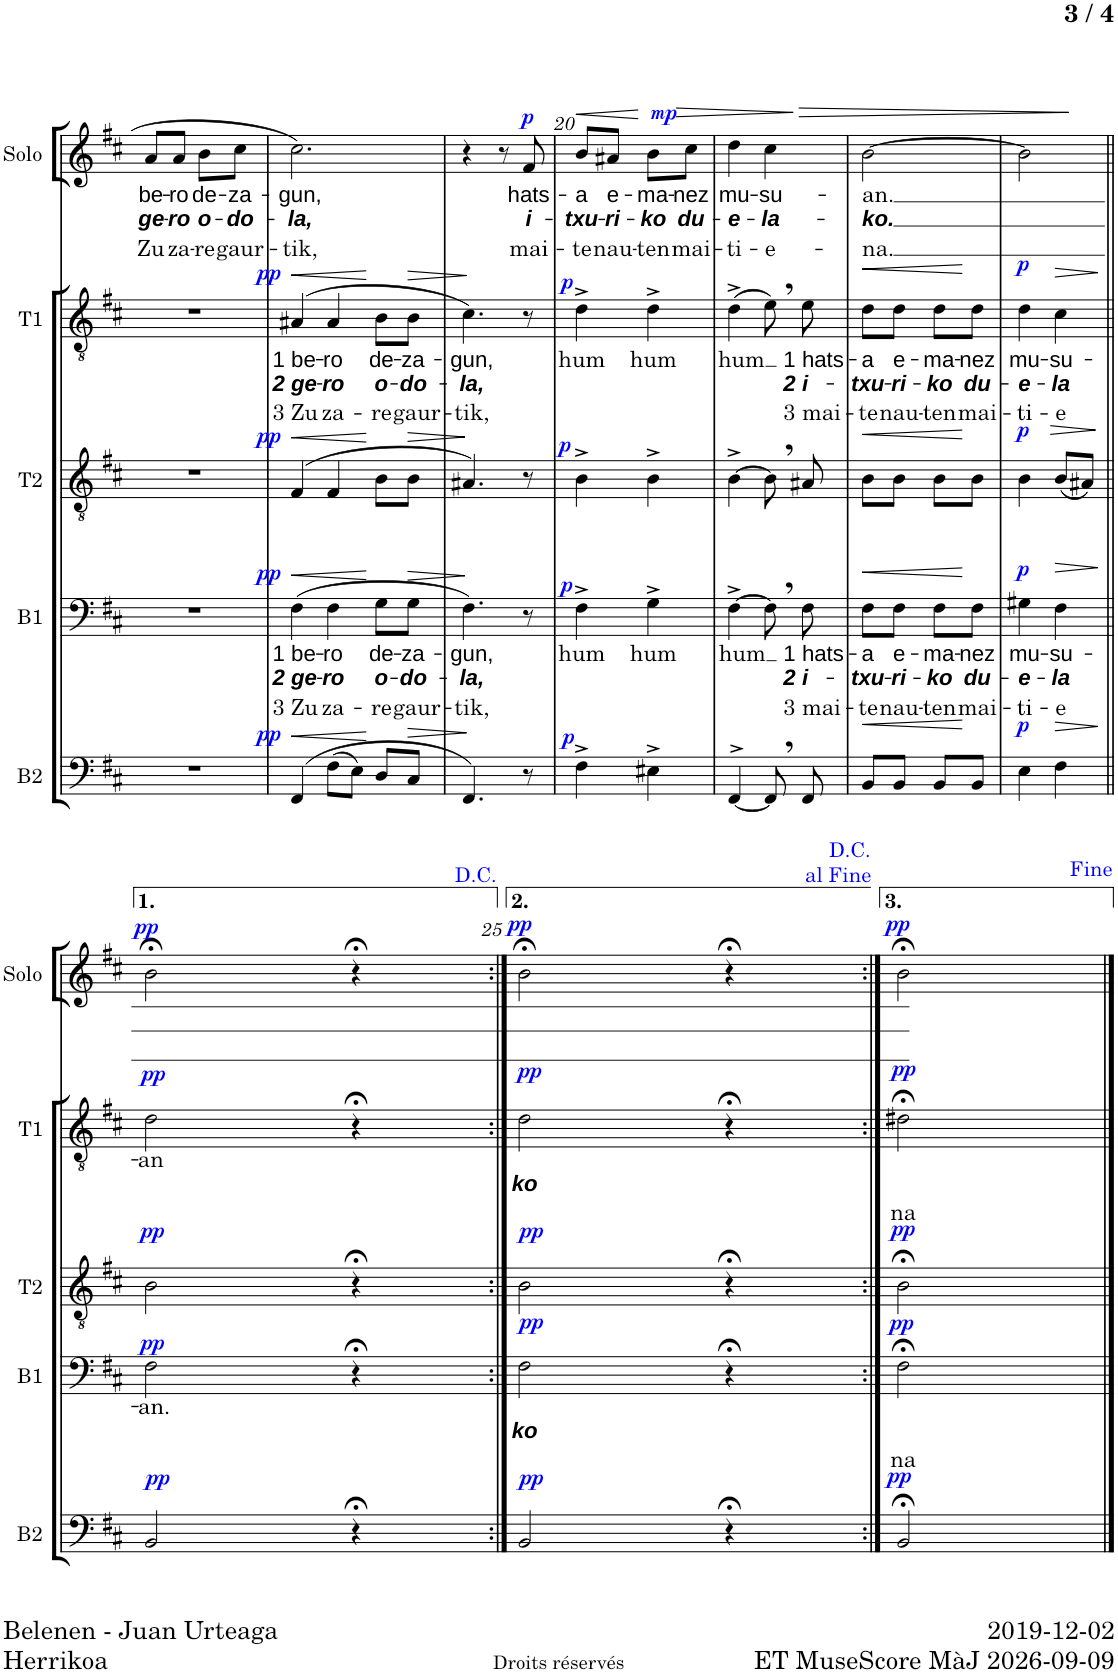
**kern	**dynam	**kern	**text	**text	**text	**dynam	**kern	**dynam	**kern	**text	**text	**text	**dynam	**kern	**text	**text	**text	**dynam
*part5	*part5	*part4	*part4	*part4	*part4	*part4	*part3	*part3	*part2	*part2	*part2	*part2	*part2	*part1	*part1	*part1	*part1	*part1
*staff5	*staff5	*staff4	*staff4	*staff4	*staff4	*staff4	*staff3	*staff3	*staff2	*staff2	*staff2	*staff2	*staff2	*staff1	*staff1	*staff1	*staff1	*staff1
*I"Basse	*	*I"Baryton	*	*	*	*	*I"Ténor 2	*	*I"Ténor 1	*	*	*	*	*I"Soprano  Soliste	*	*	*	*
*I'B2	*	*I'B1	*	*	*	*	*I'T2	*	*I'T1	*	*	*	*	*	*	*	*	*
!!LO:PB:g=z
*clefF4	*	*clefF4	*	*	*	*	*clefGv2	*	*clefGv2	*	*	*	*	*clefG2	*	*	*	*
*k[f#c#]	*	*k[f#c#]	*	*	*	*	*k[f#c#]	*	*k[f#c#]	*	*	*	*	*k[f#c#]	*	*	*	*
*M2/4	*	*M2/4	*	*	*	*	*M2/4	*	*M2/4	*	*	*	*	*M2/4	*	*	*	*
=17	=17	=17	=17	=17	=17	=17	=17	=17	=17	=17	=17	=17	=17	=17	=17	=17	=17	=17
!	!	!	!	!	!	!	!	!	!	!	!	!	!	!	!LO:LY:b	!LO:LY:b	!LO:LY:b	!
2r	.	2r	.	.	.	.	2r	.	2r	.	.	.	.	8a/L	be-	ge-	Zu	.
!	!	!	!	!	!	!	!	!	!	!	!	!	!	!	!LO:LY:b	!LO:LY:b	!LO:LY:b	!
.	.	.	.	.	.	.	.	.	.	.	.	.	.	8a/J	-ro	-ro	za-	.
!	!	!	!	!	!	!	!	!	!	!	!	!	!	!	!LO:LY:b	!LO:LY:b	!LO:LY:b	!
.	.	.	.	.	.	.	.	.	.	.	.	.	.	8b\L	de-	o-	-re	.
!	!	!	!	!	!	!	!	!	!	!	!	!	!	!	!LO:LY:b	!LO:LY:b	!LO:LY:b	!
.	.	.	.	.	.	.	.	.	.	.	.	.	.	8cc#\J	-za-	-do-	gaur-	.
=18	=18	=18	=18	=18	=18	=18	=18	=18	=18	=18	=18	=18	=18	=18	=18	=18	=18	=18
*M3/4	*	*M3/4	*	*	*	*	*M3/4	*	*M3/4	*	*	*	*	*M3/4	*	*	*	*
!	!LO:HP:b	!	!LO:LY:b	!LO:LY:b	!LO:LY:b	!LO:HP:b	!	!LO:HP:b	!	!LO:LY:b	!LO:LY:b	!LO:LY:b	!LO:HP:b	!	!LO:LY:b	!LO:LY:b	!LO:LY:b	!
!	!LO:DY:n=1:a	!	!	!	!	!LO:DY:n=1:a	!	!LO:DY:n=1:a	!	!	!	!	!LO:DY:n=1:a	!	!	!	!	!
(4FF#/	< pp	(4F#\	1 be-	2 ge-	3 Zu	< pp	(>4F#/	< pp	(4A#X/	1 be-	2 ge-	3 Zu	< pp	2.cc#\	-gun,	-la,	-tik,	.
!	!	!	!LO:LY:b	!LO:LY:b	!LO:LY:b	!	!	!	!	!LO:LY:b	!LO:LY:b	!LO:LY:b	!	!	!	!	!	!
(8F#\L	.	4F#\	-ro	-ro	za-	.	4F#/	.	4A#/	-ro	-ro	za-	.	.	.	.	.	.
8E\J)	.	.	.	.	.	.	.	.	.	.	.	.	.	.	.	.	.	.
!	!	!	!LO:LY:b	!LO:LY:b	!LO:LY:b	!	!	!	!	!LO:LY:b	!LO:LY:b	!LO:LY:b	!	!	!	!	!	!
8D/L	[	8G\L	de-	o-	-re	[	8B\L	[	8B\L	de-	o-	-re	[	.	.	.	.	.
!	!LO:HP:b	!	!LO:LY:b	!LO:LY:b	!LO:LY:b	!LO:HP:b	!	!LO:HP:b	!	!LO:LY:b	!LO:LY:b	!LO:LY:b	!LO:HP:b	!	!	!	!	!
8C#/J	>	8G\J	-za-	-do-	gaur-	>	8B\J	>	8B\J	-za-	-do-	gaur-	>	.	.	.	.	.
=19	=19	=19	=19	=19	=19	=19	=19	=19	=19	=19	=19	=19	=19	=19	=19	=19	=19	=19
*M2/4	*	*M2/4	*	*	*	*	*M2/4	*	*M2/4	*	*	*	*	*M2/4	*	*	*	*
!	!	!	!LO:LY:b	!LO:LY:b	!LO:LY:b	!	!	!	!	!LO:LY:b	!LO:LY:b	!LO:LY:b	!	!	!	!	!	!
4.FF#/)	.	4.F#\)	-gun,	-la,	-tik,	.	4.A#X/)	.	4.c#\)	-gun,	-la,	-tik,	.	4r	.	.	.	.
.	.	.	.	.	.	.	.	.	.	.	.	.	.	8r	.	.	.	.
!	!	!	!	!	!	!	!	!	!	!	!	!	!	!	!LO:LY:b	!LO:LY:b	!LO:LY:b	!LO:DY:a
8r	]	8r	.	.	.	]	8r	]	8r	.	.	.	]	8f#/	hats-	i-	mai-	p
=20	=20	=20	=20	=20	=20	=20	=20	=20	=20	=20	=20	=20	=20	=20	=20	=20	=20	=20
!	!LO:DY:a	!	!LO:LY:b	!	!	!LO:DY:a	!	!LO:DY:a	!	!LO:LY:b	!	!	!LO:DY:a	!	!LO:LY:b	!LO:LY:b	!LO:LY:b	!LO:HP:b
4F#^\	p	4F#^\	hum	.	.	p	4B^\	p	4d^\	hum	.	.	p	8b/L	-a	-txu-	-te	<
!	!	!	!	!	!	!	!	!	!	!	!	!	!	!	!LO:LY:b	!LO:LY:b	!LO:LY:b	!
.	.	.	.	.	.	.	.	.	.	.	.	.	.	8a#X/J	e-	-ri-	nau-	.
!	!	!	!LO:LY:b	!	!	!	!	!	!	!LO:LY:b	!	!	!	!	!LO:LY:b	!LO:LY:b	!LO:LY:b	!LO:DY:n=1:a
4E#X^\	.	4G^\	hum	.	.	.	4B^\	.	4d^\	hum	.	.	.	8b\L	-ma-	-ko	-ten	[ mp
!	!	!	!	!	!	!	!	!	!	!	!	!	!	!	!LO:LY:b	!LO:LY:b	!LO:LY:b	!LO:HP:b
.	.	.	.	.	.	.	.	.	.	.	.	.	.	8cc#\J	-nez	du-	mai-	>
=21	=21	=21	=21	=21	=21	=21	=21	=21	=21	=21	=21	=21	=21	=21	=21	=21	=21	=21
*M2/4	*	*M2/4	*	*	*	*	*M2/4	*	*M2/4	*	*	*	*	*M2/4	*	*	*	*
!	!	!	!LO:LY:b	!	!	!	!	!	!	!LO:LY:b	!	!	!	!	!LO:LY:b	!LO:LY:b	!LO:LY:b	!
[4FF#^>/	.	[4F#^\	hum	.	.	.	[4B^\	.	(4d^\	hum	.	.	.	4dd\	mu-	-e-	-ti-	.
!	!	!	!	!	!	!	!	!	!	!	!	!	!	!	!LO:LY:b	!LO:LY:b	!LO:LY:b	!
8FF#,/]	.	8F#,\]	.	.	.	.	8B,\]	.	8e,\)	.	.	.	.	4cc#\	-su-	-la-	-e-	.
!	!	!	!LO:LY:b	!LO:LY:b	!LO:LY:b	!	!	!	!	!LO:LY:b	!LO:LY:b	!LO:LY:b	!	!	!	!	!	!
8FF#/	.	8F#\	1 hats-	2 i-	3 mai-	.	8A#X/	.	8e\	1 hats-	2 i-	3 mai-	.	.	.	.	.	.
.	.	.	.	.	.	.	.	.	.	.	.	.	.	.	.	.	.	]
=22	=22	=22	=22	=22	=22	=22	=22	=22	=22	=22	=22	=22	=22	=22	=22	=22	=22	=22
!	!LO:HP:b	!	!LO:LY:b	!LO:LY:b	!LO:LY:b	!LO:HP:b	!	!LO:HP:b	!	!LO:LY:b	!LO:LY:b	!LO:LY:b	!LO:HP:b	!	!LO:LY:b	!LO:LY:b	!LO:LY:b	!LO:HP:b
8BB/L	<	8F#\L	-a	-txu-	-te	<	8B\L	<	8d\L	-a	-txu-	-te	<	[2b\	-an.	-ko.	-na.	>
!	!	!	!LO:LY:b	!LO:LY:b	!LO:LY:b	!	!	!	!	!LO:LY:b	!LO:LY:b	!LO:LY:b	!	!	!	!	!	!
8BB/J	.	8F#\J	e-	-ri-	nau-	.	8B\J	.	8d\J	e-	-ri-	nau-	.	.	.	.	.	.
!	!	!	!LO:LY:b	!LO:LY:b	!LO:LY:b	!	!	!	!	!LO:LY:b	!LO:LY:b	!LO:LY:b	!	!	!	!	!	!
8BB/L	.	8F#\L	-ma-	-ko	-ten	.	8B\L	.	8d\L	-ma-	-ko	-ten	.	.	.	.	.	.
!	!	!	!LO:LY:b	!LO:LY:b	!LO:LY:b	!	!	!	!	!LO:LY:b	!LO:LY:b	!LO:LY:b	!	!	!	!	!	!
8BB/J	[	8F#\J	-nez	du-	mai-	[	8B\J	[	8d\J	-nez	du-	mai-	[	.	.	.	.	.
=23	=23	=23	=23	=23	=23	=23	=23	=23	=23	=23	=23	=23	=23	=23	=23	=23	=23	=23
!	!LO:DY:a	!	!LO:LY:b	!LO:LY:b	!LO:LY:b	!LO:DY:a	!	!LO:DY:a	!	!LO:LY:b	!LO:LY:b	!LO:LY:b	!LO:DY:a	!	!	!	!	!
4E\	p	4G#X\	mu-	-e-	-ti-	p	4B\	p	4d\	mu-	-e-	-ti-	p	2b\]	.	.	.	.
!	!LO:HP:b	!	!LO:LY:b	!LO:LY:b	!LO:LY:b	!LO:HP:b	!	!LO:HP:b	!	!LO:LY:b	!LO:LY:b	!LO:LY:b	!LO:HP:b	!	!	!	!	!
4F#\	>	4F#\	-su-	-la	-e	>	(8B/L	>	4c#\	-su-	-la	-e	>	.	.	.	.	.
.	.	.	.	.	.	.	8A#X/J)	.	.	.	.	.	.	.	.	.	.	.
.	]	.	.	.	.	]	.	]	.	.	.	.	]	.	.	.	.	]
!!LO:LB:g=z
=24||	=24||	=24||	=24||	=24||	=24||	=24||	=24||	=24||	=24||	=24||	=24||	=24||	=24||	=24||	=24||	=24||	=24||	=24||
*M3/4	*	*M3/4	*	*	*	*	*M3/4	*	*M3/4	*	*	*	*	*M3/4	*	*	*	*
!	!LO:DY:a	!	!LO:LY:b	!	!	!LO:DY:a	!	!LO:DY:a	!	!LO:LY:b	!	!	!LO:DY:a	!	!	!	!	!LO:DY:a
2BB/	pp	2F#\	-an.	.	.	pp	2B\	pp	2d\	-an	.	.	pp	2b;<\	.	.	.	pp
4r;<	.	4r;<	.	.	.	.	4r;<	.	4r;<	.	.	.	.	4r;<	.	.	.	.
=25:|!	=25:|!	=25:|!	=25:|!	=25:|!	=25:|!	=25:|!	=25:|!	=25:|!	=25:|!	=25:|!	=25:|!	=25:|!	=25:|!	=25:|!	=25:|!	=25:|!	=25:|!	=25:|!
!	!LO:DY:a	!	!	!LO:LY:b	!	!LO:DY:a	!	!LO:DY:a	!	!	!LO:LY:b	!	!LO:DY:a	!	!	!	!	!LO:DY:a
2BB/	pp	2F#\	.	ko	.	pp	2B\	pp	2d\	.	ko	.	pp	2b;<\	.	.	.	pp
4r;<	.	4r;<	.	.	.	.	4r;<	.	4r;<	.	.	.	.	4r;<	.	.	.	.
!	!	!	!	!	!	!	!	!	!	!	!	!	!	!LO:TX:a:color=#0000FF:t=D.C. \nal Fine	!	!	!	!
=26:|!	=26:|!	=26:|!	=26:|!	=26:|!	=26:|!	=26:|!	=26:|!	=26:|!	=26:|!	=26:|!	=26:|!	=26:|!	=26:|!	=26:|!	=26:|!	=26:|!	=26:|!	=26:|!
*M2/4	*	*M2/4	*	*	*	*	*M2/4	*	*M2/4	*	*	*	*	*M2/4	*	*	*	*
!	!LO:DY:a	!	!	!	!LO:LY:b	!LO:DY:a	!	!LO:DY:a	!	!	!	!LO:LY:b	!LO:DY:a	!	!	!	!	!LO:DY:a
2BB;</	pp	2F#;<\	.	.	na	pp	2B;<\	pp	2d#X;<\	.	.	na	pp	2b;<\	.	.	.	pp
==	==	==	==	==	==	==	==	==	==	==	==	==	==	==	==	==	==	==
*-	*-	*-	*-	*-	*-	*-	*-	*-	*-	*-	*-	*-	*-	*-	*-	*-	*-	*-
